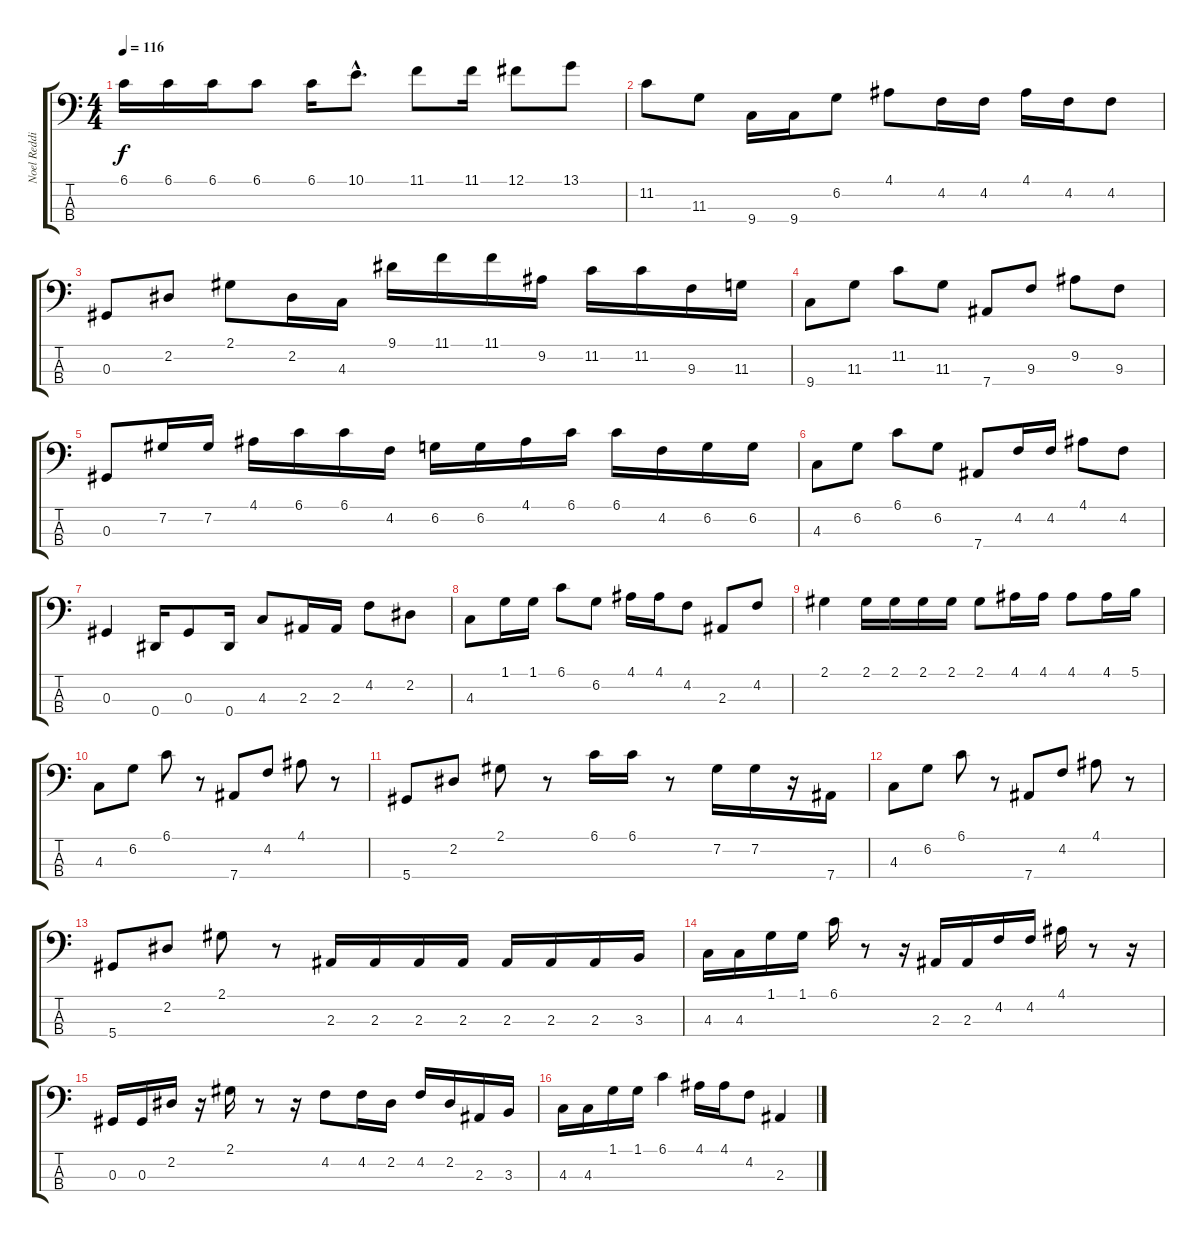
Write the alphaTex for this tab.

\track ("Noel Redding" "Noel Reddi") {instrument electricbasspick}
\staff {score tabs}
\tuning (Gb2 Db2 Ab1 Eb1) {hide}
\ts (4 4)
\tempo 116
\clef f4
\ks c
6.1.16{dy f} 6.1.16 6.1.16 6.1.8 6.1.16 10.1{hac}.8{d} 11.1.8 11.1.16 12.1.8 13.1.8 |
11.2.8 11.3.8 9.4.16 9.4.16 6.2.8 4.1.8 4.2.16 4.2.16 4.1.16 4.2.16 4.2.8 |
0.3.8 2.2.8 2.1.8 2.2.16 4.3.16 9.1.16 11.1.16 11.1.16 9.2.16 11.2.16 11.2.16 9.3.16 11.3.16 |
9.4.8 11.3.8 11.2.8 11.3.8 7.4.8 9.3.8 9.2.8 9.3.8 |
0.3.8 7.2.16 7.2.16 4.1.16 6.1.16 6.1.16 4.2.16 6.2.16 6.2.16 4.1.16 6.1.16 6.1.16 4.2.16 6.2.16 6.2.16 |
4.3.8 6.2.8 6.1.8 6.2.8 7.4.8 4.2.16 4.2.16 4.1.8 4.2.8 |
0.3.4 0.4.16 0.3.8 0.4.16 4.3.8 2.3.16 2.3.16 4.2.8 2.2.8 |
4.3.8 1.1.16 1.1.16 6.1.8 6.2.8 4.1.16 4.1.16 4.2.8 2.3.8 4.2.8 |
2.1.4 2.1.16 2.1.16 2.1.16 2.1.16 2.1.8 4.1.16 4.1.16 4.1.8 4.1.16 5.1.16 |
4.3.8 6.2.8 6.1.8 r.8 7.4.8 4.2.8 4.1.8 r.8 |
5.4.8 2.2.8 2.1.8 r.8 6.1.16 6.1.16 r.8 7.2.16 7.2.16 r.16 7.4.16 |
4.3.8 6.2.8 6.1.8 r.8 7.4.8 4.2.8 4.1.8 r.8 |
5.4.8 2.2.8 2.1.8 r.8 2.3.16 2.3.16 2.3.16 2.3.16 2.3.16 2.3.16 2.3.16 3.3.16 |
4.3.16 4.3.16 1.1.16 1.1.16 6.1.16 r.8 r.16 2.3.16 2.3.16 4.2.16 4.2.16 4.1.16 r.8 r.16 |
0.3.16 0.3.16 2.2.16 r.16 2.1.16 r.8 r.16 4.2.8 4.2.16 2.2.16 4.2.16 2.2.16 2.3.16 3.3.16 |
4.3.16 4.3.16 1.1.16 1.1.16 6.1.4 4.1.16 4.1.16 4.2.8 2.3.4
